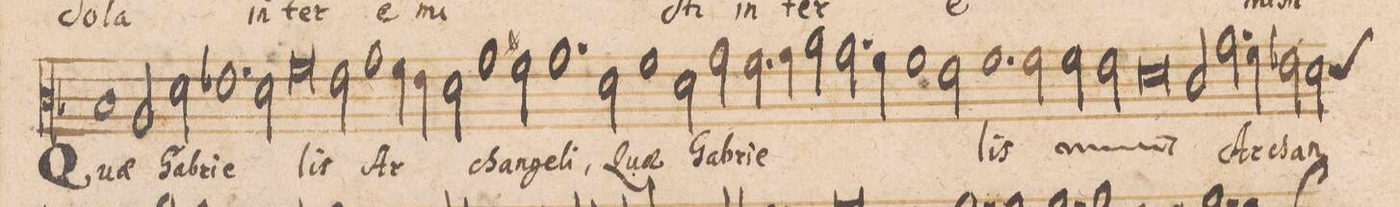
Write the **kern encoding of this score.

**kern	**text
*I"CANTVS.	*
*clefC3	*
*k[b-]	*
*met(C|)	*
*M2/1	*
1B-	Quae
2A/	Ga-
2d\	-bri-
=34-	=34-
1.e-X	-e-
2d\	.
=35-	=35-
0f	.
=36-	=36-
2eny\	-lis
1g	Ar-
4f\	.
4e\	.
=37-	=37-
2d\	.
1g	-chan-
2f#X\	-ge-
=38-	=38-
1.g	-li,
2d\	Quae
=39-	=39-
1fny	Ga-
2d\	-bri-
2g\	-e-
=40-	=40-
2.f\	.
4g\	.
2a\	.
2.g\	.
=41-	=41-
4f\	.
1f	.
2e\	.
=42-	=42-
1.f	-lis
*	*ij
2f\	Ga-
=43-	=43-
2f\	-bri-
2e\	-e-
0d	.
=44-	=44-
2c/	-lis
*	*Xij
2.g\	Ar-
=45-	=45-
4f\	.
2e-X\	-chan-
*custos:d	*
2d\	.
*-	*-
